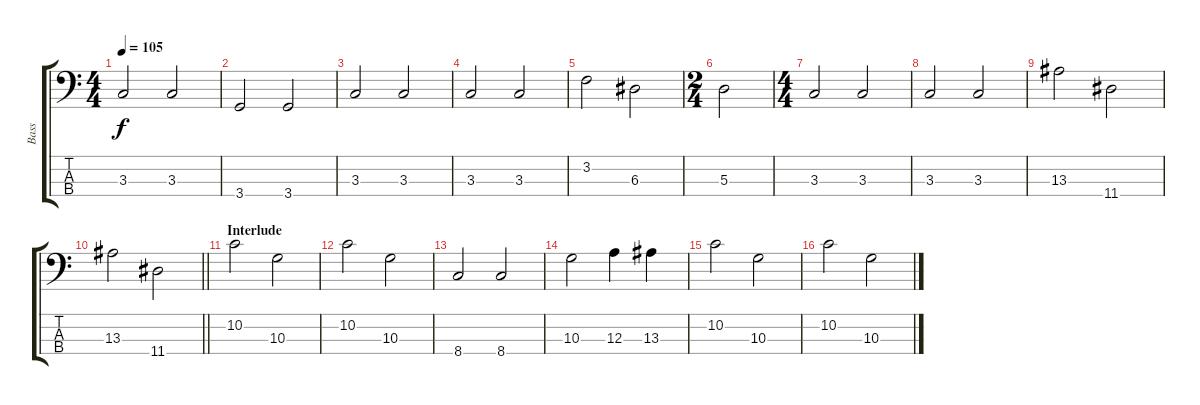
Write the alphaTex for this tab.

\track ("Bass" "Bass") {instrument electricbasspick}
\staff {score tabs}
\tuning (G2 D2 A1 E1) {hide}
\ts (4 4)
\tempo 105
\clef f4
\ks c
3.3.2{dy f} 3.3.2 |
3.4.2 3.4.2 |
3.3.2 3.3.2 |
3.3.2 3.3.2 |
3.2.2 6.3.2 |
\ts (2 4)
5.3.2 |
\ts (4 4)
3.3.2 3.3.2 |
3.3.2 3.3.2 |
13.3.2 11.4.2 |
\barLineRight lightlight
13.3.2 11.4.2 |
\section ("" "Interlude")
10.2.2 10.3.2 |
10.2.2 10.3.2 |
8.4.2 8.4.2 |
10.3.2 12.3.4 13.3.4 |
10.2.2 10.3.2 |
10.2.2 10.3.2
